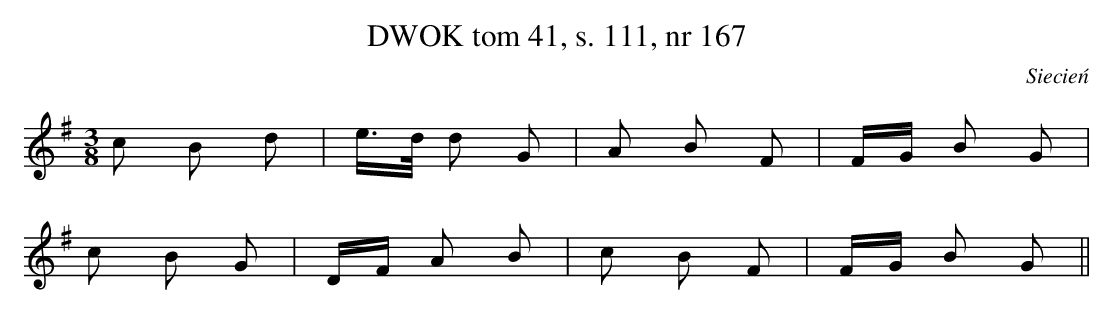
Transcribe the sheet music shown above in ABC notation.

X:1
T:DWOK tom 41, s. 111, nr 167
O:Siecień
L:1/16
M:3/8
K:G
c2 B2 d2|e3/2d/2 d2 G2|A2 B2 F2|FG B2 G2|
c2 B2 G2|DF A2 B2|c2 B2 F2|FG B2 G2||
